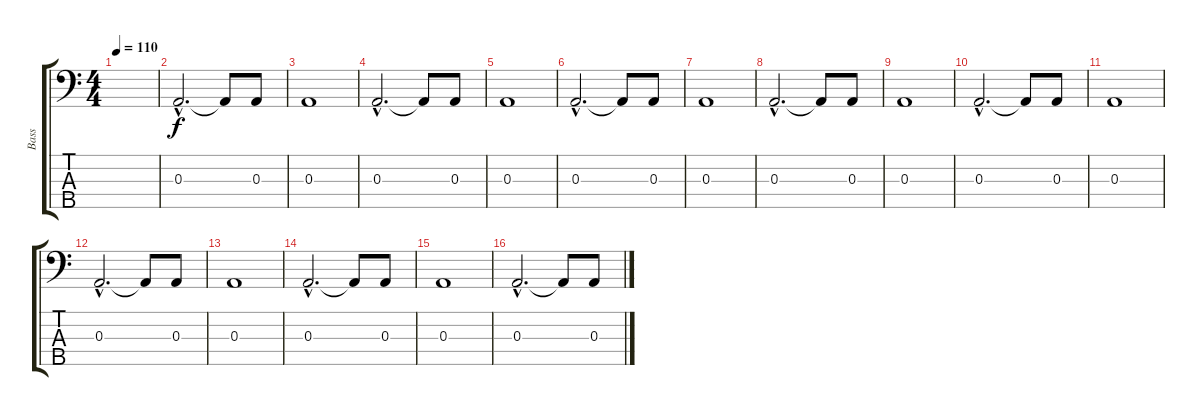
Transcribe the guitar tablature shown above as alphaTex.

\track ("Bass" "Bass") {instrument electricbassfinger}
\staff {score tabs}
\tuning (G2 D2 A1 E1 B0) {hide}
\ts (4 4)
\tempo 110
\clef f4
\ks c
|
0.3{hac}.2{d} 0.3{t}.8 0.3.8 |
0.3.1 |
0.3{hac}.2{d} 0.3{t}.8 0.3.8 |
0.3.1 |
0.3{hac}.2{d} 0.3{t}.8 0.3.8 |
0.3.1 |
0.3{hac}.2{d} 0.3{t}.8 0.3.8 |
0.3.1 |
0.3{hac}.2{d} 0.3{t}.8 0.3.8 |
0.3.1 |
0.3{hac}.2{d} 0.3{t}.8 0.3.8 |
0.3.1 |
0.3{hac}.2{d} 0.3{t}.8 0.3.8 |
0.3.1 |
0.3{hac}.2{d} 0.3{t}.8 0.3.8
